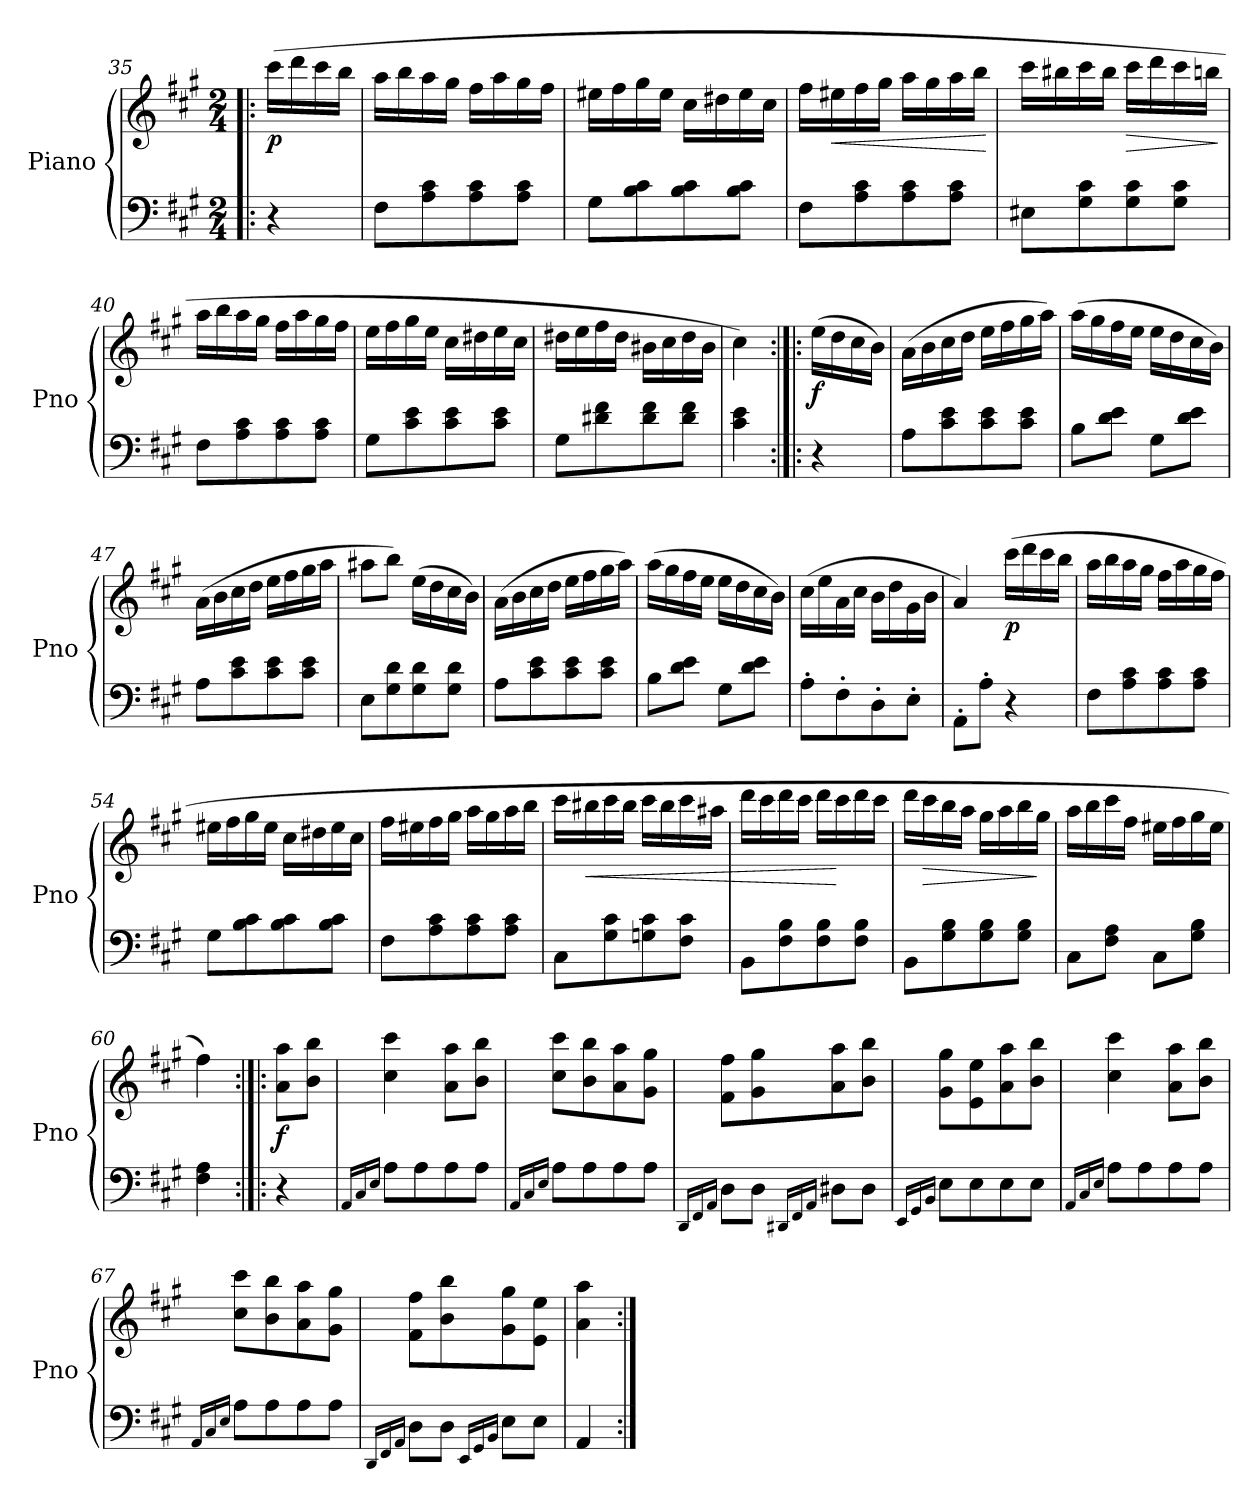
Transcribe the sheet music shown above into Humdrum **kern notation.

**kern	**kern	**dynam
*part1	*part1	*part1
*staff2	*staff1	*staff1/2
*I"Piano	*	*
*I'Pno	*	*
*clefF4	*clefG2	*
*k[f#c#g#]	*k[f#c#g#]	*
*M2/4	*M2/4	*
=35!|:	=35!|:	=35!|:
!	!	!LO:DY:b
4r	(16ccc#\LL	p
.	16ddd\	.
.	16ccc#\	.
.	16bb\JJ	.
=36	=36	=36
8F#\L	16aa\LL	.
.	16bb\	.
8A\ 8c#\	16aa\	.
.	16gg#\JJ	.
8A\ 8c#\	16ff#\LL	.
.	16aa\	.
8A\ 8c#\J	16gg#\	.
.	16ff#\JJ	.
=37	=37	=37
8G#\L	16ee#X\LL	.
.	16ff#\	.
8B\ 8c#\	16gg#\	.
.	16ee#\JJ	.
8B\ 8c#\	16cc#\LL	.
.	16dd#X\	.
8B\ 8c#\J	16ee#\	.
.	16cc#\JJ	.
!!LO:LB:g=z
=38	=38	=38
8F#\L	16ff#\LL	.
!	!	!LO:HP:b
.	16ee#X\	<
8A\ 8c#\	16ff#\	.
.	16gg#\JJ	.
8A\ 8c#\	16aa\LL	.
.	16gg#\	.
8A\ 8c#\J	16aa\	.
.	16bb\JJ	.
.	.	[
=39	=39	=39
8E#X\L	16ccc#\LL	.
.	16bb#X\	.
8G#\ 8c#\	16ccc#\	.
.	16bb#\JJ	.
!	!	!LO:HP:b
8G#\ 8c#\	16ccc#\LL	>
.	16ddd\	.
8G#\ 8c#\J	16ccc#\	.
.	16bbn\JJ	.
.	.	]
=40	=40	=40
8F#\L	16aa\LL	.
.	16bb\	.
8A\ 8c#\	16aa\	.
.	16gg#\JJ	.
8A\ 8c#\	16ff#\LL	.
.	16aa\	.
8A\ 8c#\J	16gg#\	.
.	16ff#\JJ	.
=41	=41	=41
8G#\L	16ee\LL	.
.	16ff#\	.
8c#\ 8e\	16gg#\	.
.	16ee\JJ	.
8c#\ 8e\	16cc#\LL	.
.	16dd#X\	.
8c#\ 8e\J	16ee\	.
.	16cc#\JJ	.
!!LO:LB:g=z
=42	=42	=42
8G#\L	16dd#X\LL	.
.	16ee\	.
8d#X\ 8f#\	16ff#\	.
.	16dd#\JJ	.
8d#\ 8f#\	16b#X\LL	.
.	16cc#\	.
8d#\ 8f#\J	16dd#\	.
.	16b#\JJ	.
=43	=43	=43
4c#\ 4e\	4cc#\)	.
=44:|!|:	=44:|!|:	=44:|!|:
!	!	!LO:DY:b
4r	(16ee\LL	f
.	16dd\	.
.	16cc#\	.
.	16b\JJ)	.
=45	=45	=45
8A\L	(16a\LL	.
.	16b\	.
8c#\ 8e\	16cc#\	.
.	16dd\JJ	.
8c#\ 8e\	16ee\LL	.
.	16ff#\	.
8c#\ 8e\J	16gg#\	.
.	16aa\JJ)	.
=46	=46	=46
8B\L	(16aa\LL	.
.	16gg#\	.
8d\ 8e\J	16ff#\	.
.	16ee\JJ	.
8G#\L	16ee\LL	.
.	16dd\	.
8d\ 8e\J	16cc#\	.
.	16b\JJ)	.
!!LO:LB:g=z
=47	=47	=47
8A\L	(16a\LL	.
.	16b\	.
8c#\ 8e\	16cc#\	.
.	16dd\JJ	.
8c#\ 8e\	16ee\LL	.
.	16ff#\	.
8c#\ 8e\J	16gg#\	.
.	16aa\JJ	.
=48	=48	=48
8E\L	8aa#X\L	.
8G#\ 8d\	8bb\J)	.
8G#\ 8d\	(16ee\LL	.
.	16dd\	.
8G#\ 8d\J	16cc#\	.
.	16b\JJ)	.
=49	=49	=49
8A\L	(16a\LL	.
.	16b\	.
8c#\ 8e\	16cc#\	.
.	16dd\JJ	.
8c#\ 8e\	16ee\LL	.
.	16ff#\	.
8c#\ 8e\J	16gg#\	.
.	16aa\JJ)	.
=50	=50	=50
8B\L	(16aa\LL	.
.	16gg#\	.
8d\ 8e\J	16ff#\	.
.	16ee\JJ	.
8G#\L	16ee\LL	.
.	16dd\	.
8d\ 8e\J	16cc#\	.
.	16b\JJ)	.
!!LO:LB:g=z
=51	=51	=51
8A'\L	(16cc#\LL	.
.	16ee\	.
8F#'\	16a\	.
.	16cc#\JJ	.
8D'\	16b\LL	.
.	16dd\	.
8E'\J	16g#\	.
.	16b\JJ	.
=52	=52	=52
8AA'\L	4a/)	.
8A'\J	.	.
!	!	!LO:DY:b
4r	(16ccc#\LL	p
.	16ddd\	.
.	16ccc#\	.
.	16bb\JJ	.
=53	=53	=53
8F#\L	16aa\LL	.
.	16bb\	.
8A\ 8c#\	16aa\	.
.	16gg#\JJ	.
8A\ 8c#\	16ff#\LL	.
.	16aa\	.
8A\ 8c#\J	16gg#\	.
.	16ff#\JJ	.
=54	=54	=54
8G#\L	16ee#X\LL	.
.	16ff#\	.
8B\ 8c#\	16gg#\	.
.	16ee#\JJ	.
8B\ 8c#\	16cc#\LL	.
.	16dd#X\	.
8B\ 8c#\J	16ee#\	.
.	16cc#\JJ	.
!!LO:PB:g=z
=55	=55	=55
8F#\L	16ff#\LL	.
.	16ee#X\	.
8A\ 8c#\	16ff#\	.
.	16gg#\JJ	.
8A\ 8c#\	16aa\LL	.
.	16gg#\	.
8A\ 8c#\J	16aa\	.
.	16bb\JJ	.
=56	=56	=56
8C#\L	16ccc#\LL	.
!	!	!LO:HP:b
.	16bb#X\	<
8G#\ 8c#\	16ccc#\	.
.	16bb#\JJ	.
8Gn\ 8c#\	16ccc#\LL	.
.	16bb#\	.
8F#\ 8c#\J	16ccc#\	.
.	16aa#X\JJ	.
=57	=57	=57
8BB\L	16ddd\LL	.
.	16ccc#\	.
8F#\ 8B\	16ddd\	.
.	16ccc#\JJ	.
8F#\ 8B\	16ddd\LL	.
.	16ccc#\	[
8F#\ 8B\J	16ddd\	.
.	16ccc#\JJ	.
=58	=58	=58
8BB\L	16ddd\LL	.
!	!	!LO:HP:b
.	16ccc#\	>
8G#\ 8B\	16bb\	.
.	16aa\JJ	.
8G#\ 8B\	16gg#\LL	.
.	16aa\	.
8G#\ 8B\J	16bb\	.
.	16gg#\JJ	]
!!LO:LB:g=z
=59	=59	=59
8C#\L	16aa\LL	.
.	16bb\	.
8F#\ 8A\J	16ccc#\	.
.	16ff#\JJ	.
8C#\L	16ee#X\LL	.
.	16ff#\	.
8G#\ 8B\J	16gg#\	.
.	16ee#\JJ	.
=60	=60	=60
4F#\ 4A\	4ff#\)	.
=61:|!|:	=61:|!|:	=61:|!|:
!	!	!LO:DY:b
4r	8a\ 8aa\L	f
.	8b\ 8bb\J	.
=62	=62	=62
16qAA/LL	.	.
16qC#/	.	.
16qE/JJ	.	.
8A\L	4cc#\ 4ccc#\	.
8A\	.	.
8A\	8a\ 8aa\L	.
8A\J	8b\ 8bb\J	.
=63	=63	=63
16qAA/LL	.	.
16qC#/	.	.
16qE/JJ	.	.
8A\L	8cc#\ 8ccc#\L	.
8A\	8b\ 8bb\	.
8A\	8a\ 8aa\	.
8A\J	8g#\ 8gg#\J	.
!!LO:LB:g=z
=64	=64	=64
16qDD/LL	.	.
16qFF#/	.	.
16qAA/JJ	.	.
8D\L	8f#\ 8ff#\L	.
8D\J	8g#\ 8gg#\	.
16qDD#X/LL	.	.
16qFF#/	.	.
16qAA/JJ	.	.
8D#X\L	8a\ 8aa\	.
8D#\J	8b\ 8bb\J	.
=65	=65	=65
16qEE/LL	.	.
16qGG#/	.	.
16qBB/JJ	.	.
8E\L	8g#\ 8gg#\L	.
8E\	8e\ 8ee\	.
8E\	8a\ 8aa\	.
8E\J	8b\ 8bb\J	.
=66	=66	=66
16qAA/LL	.	.
16qC#/	.	.
16qE/JJ	.	.
8A\L	4cc#\ 4ccc#\	.
8A\	.	.
8A\	8a\ 8aa\L	.
8A\J	8b\ 8bb\J	.
=67	=67	=67
16qAA/LL	.	.
16qC#/	.	.
16qE/JJ	.	.
8A\L	8cc#\ 8ccc#\L	.
8A\	8b\ 8bb\	.
8A\	8a\ 8aa\	.
8A\J	8g#\ 8gg#\J	.
!!LO:LB:g=z
=68	=68	=68
16qDD/LL	.	.
16qFF#/	.	.
16qAA/JJ	.	.
8D\L	8f#\ 8ff#\L	.
8D\J	8b\ 8bb\	.
16qEE/LL	.	.
16qGG#/	.	.
16qBB/JJ	.	.
8E\L	8g#\ 8gg#\	.
8E\J	8e\ 8ee\J	.
=69	=69	=69
4AA/	4a\ 4aa\	.
=:|!	=:|!	=:|!
*-	*-	*-
